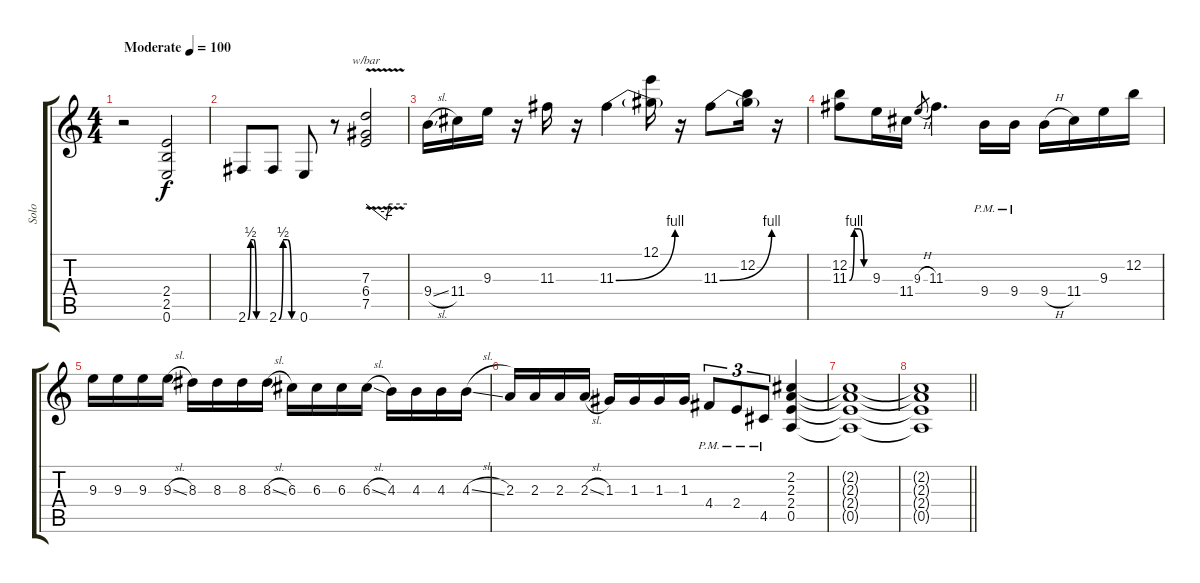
\track ("Solo" "Solo") {instrument distortionguitar}
\staff {score tabs}
\tuning (E4 B3 G3 D3 A2 E2) {hide}
\ts (4 4)
\tempo (100 "Moderate")
\clef g2
\ks c
r.2{dy f instrument distortionguitar} (2.4 2.5 0.6).2 |
2.6{be (custom 0 0 10 2 20 2 30 0 60 0)}.8 2.6{be (custom 0 0 15 2 30 2 45 0 60 0)}.8 0.6.8 r.8 (7.3{v} 6.4{v} 7.5{v}).2{tbe (custom default 0 0 30 -8 34 0 60 0)} |
9.4{sl}.16 11.4.16 9.3.16 r.16 11.3.16 r.16 11.3{be (bend 0 0 60 4)}.4 (12.1 11.3{t}).16 r.16 11.3{be (bend 0 0 60 4)}.8 (12.2 11.3{t}).16 r.16 |
(12.2 11.3{be (custom 0 0 15 4 30 4 45 0 60 0)}).8 9.3.16 11.4.16 9.3{h}.8{gr} 11.3.4{d} 9.4{pm}.16 9.4{pm}.16 9.4{h}.16 11.4.16 9.3.16 12.2.16 |
9.3.16 9.3.16 9.3.16 9.3{sl}.16 8.3.16 8.3.16 8.3.16 8.3{sl}.16 6.3.16 6.3.16 6.3.16 6.3{sl}.16 4.3.16 4.3.16 4.3.16 4.3{sl}.16 |
2.3.16 2.3.16 2.3.16 2.3{sl}.16 1.3.16 1.3.16 1.3.16 1.3.16 4.4{pm}.8{tu (3 2)} 2.4{pm}.8{tu (3 2)} 4.5{pm}.8{tu (3 2)} (2.2 2.3 2.4 0.5).4 |
(2.2{t} 2.3{t} 2.4{t} 0.5{t}).1 |
\barLineRight lightlight
(2.2{t} 2.3{t} 2.4{t} 0.5{t}).1
